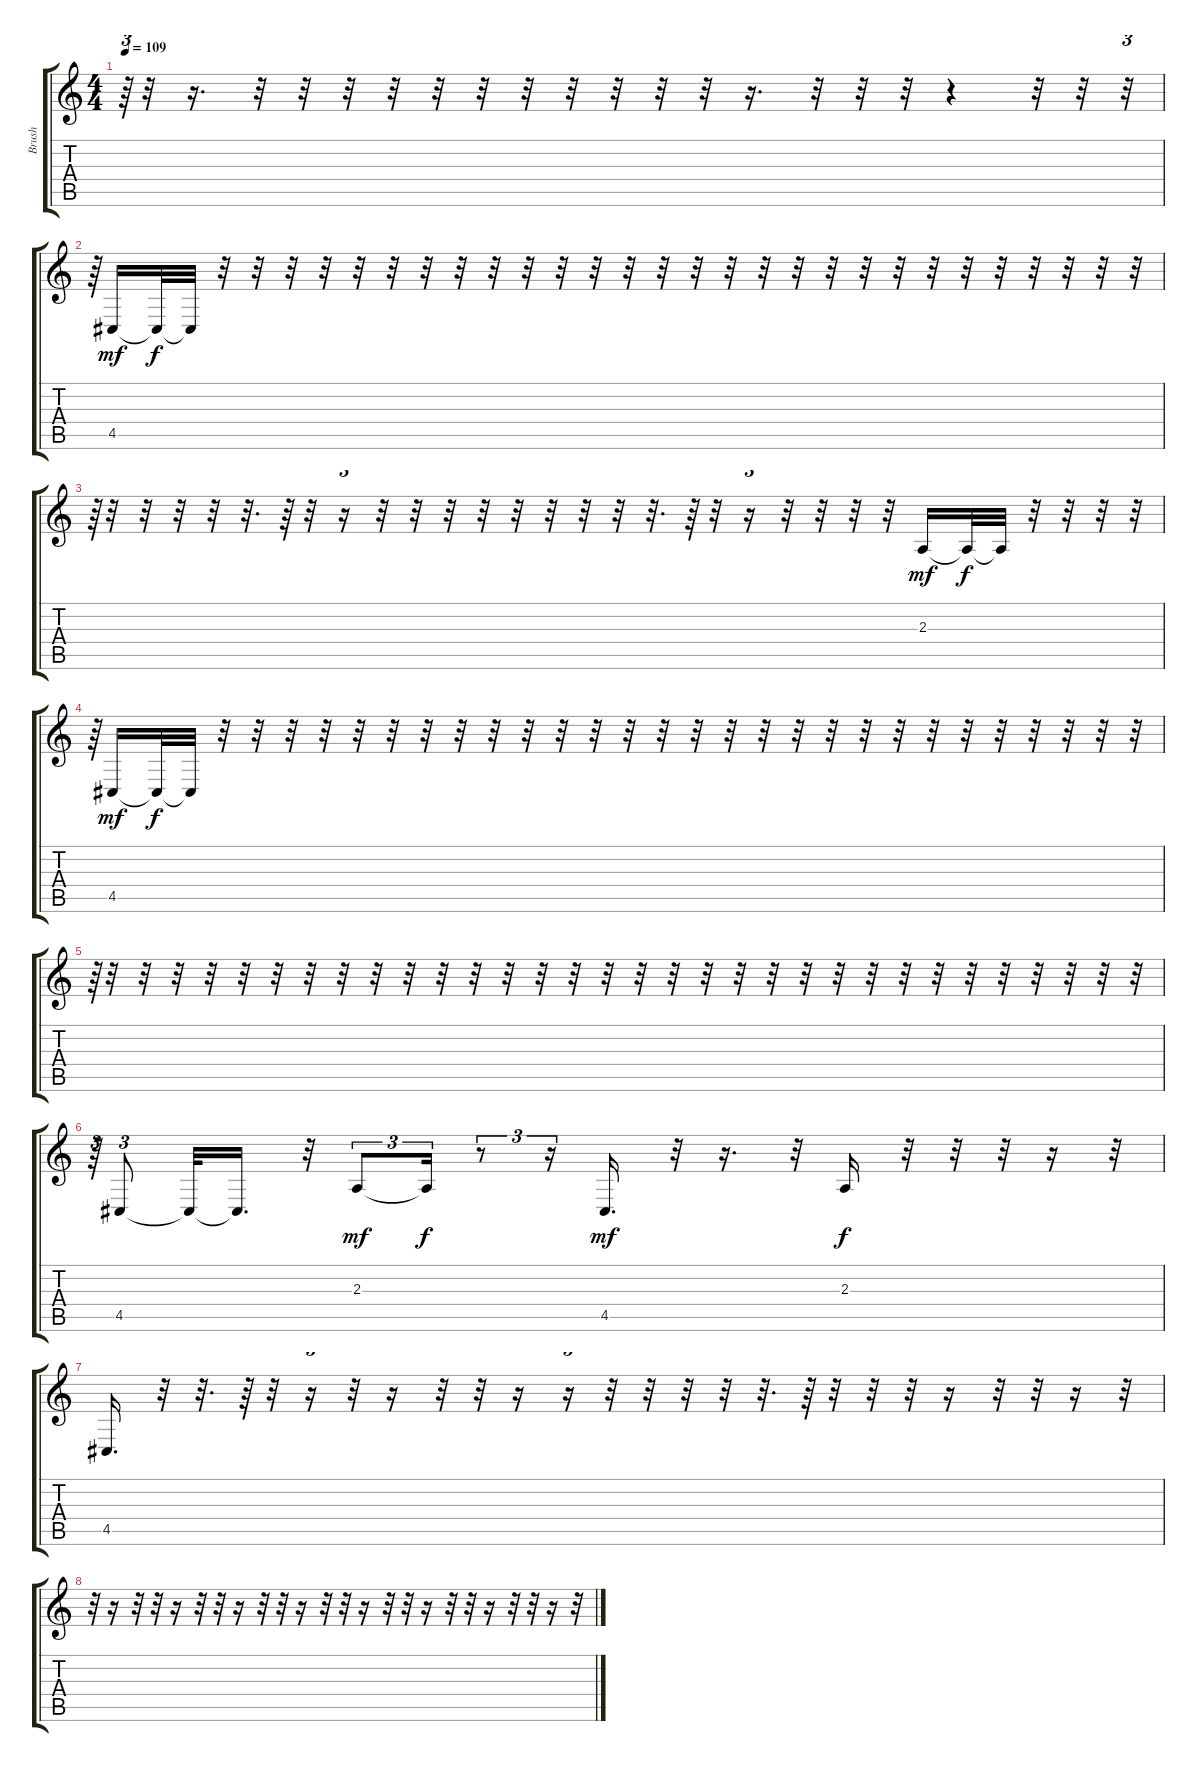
\track ("Brush" "Brush") {instrument violin}
\staff {score tabs}
\tuning (E4 B3 G3 D3 A2 E2) {hide}
\ts (4 4)
\tempo 109
\clef g2
\ks c
r.64{tu (3 2) dy fff} r.32 r.16{d} r.32 r.32 r.32 r.32 r.32 r.32 r.32 r.32 r.32 r.32 r.32 r.16{d} r.32 r.32 r.32 r.4 r.32 r.32 r.32{tu (3 2)} |
r.64{tu (3 2)} 4.5.16{dy mf} 4.5{t}.32{dy f} 4.5{t}.32 r.32 r.32 r.32 r.32 r.32 r.32 r.32 r.32 r.32 r.32 r.32 r.32 r.32 r.32 r.32 r.32 r.32 r.32 r.32 r.32 r.32 r.32 r.32 r.32 r.32 r.32 r.32 r.32{tu (3 2)} |
r.64{tu (3 2)} r.32 r.32 r.32 r.32 r.32{d} r.64 r.32 r.16{tu (3 2)} r.32 r.32 r.32 r.32 r.32 r.32 r.32 r.32 r.32{d} r.64 r.32 r.16{tu (3 2)} r.32 r.32 r.32 r.32 2.3.16{dy mf} 2.3{t}.32{dy f} 2.3{t}.32 r.32 r.32 r.32 r.32{tu (3 2)} |
r.64{tu (3 2)} 4.5.16{dy mf} 4.5{t}.32{dy f} 4.5{t}.32 r.32 r.32 r.32 r.32 r.32 r.32 r.32 r.32 r.32 r.32 r.32 r.32 r.32 r.32 r.32 r.32 r.32 r.32 r.32 r.32 r.32 r.32 r.32 r.32 r.32 r.32 r.32 r.32{tu (3 2)} |
r.64{tu (3 2)} r.32 r.32 r.32 r.32 r.32 r.32 r.32 r.32 r.32 r.32 r.32 r.32 r.32 r.32 r.32 r.32 r.32 r.32 r.32 r.32 r.32 r.32 r.32 r.32 r.32 r.32 r.32 r.32 r.32 r.32 r.32 r.32{tu (3 2)} |
r.64{tu (3 2)} 4.5.8{tu (3 2)} 4.5{t}.32 4.5{t}.16{d} r.32 2.3.8{tu (3 2) dy mf} 2.3{t}.16{tu (3 2) dy f} r.8{tu (3 2)} r.16{tu (3 2)} 4.5.16{d dy mf} r.32 r.16{d} r.32 2.3.16{dy f} r.32 r.32 r.32 r.16 r.32 |
4.5.16{d} r.32 r.32{d} r.64 r.32 r.16{tu (3 2)} r.32 r.16 r.32 r.32 r.16 r.16{tu (3 2)} r.32 r.32 r.32 r.32 r.32{d} r.64 r.32 r.32 r.32 r.16 r.32 r.32 r.16 r.32 |
r.32 r.16 r.32 r.32 r.16 r.32 r.32 r.16 r.32 r.32 r.16 r.32 r.32 r.16 r.32 r.32 r.16 r.32 r.32 r.16 r.32 r.32 r.16 r.32
